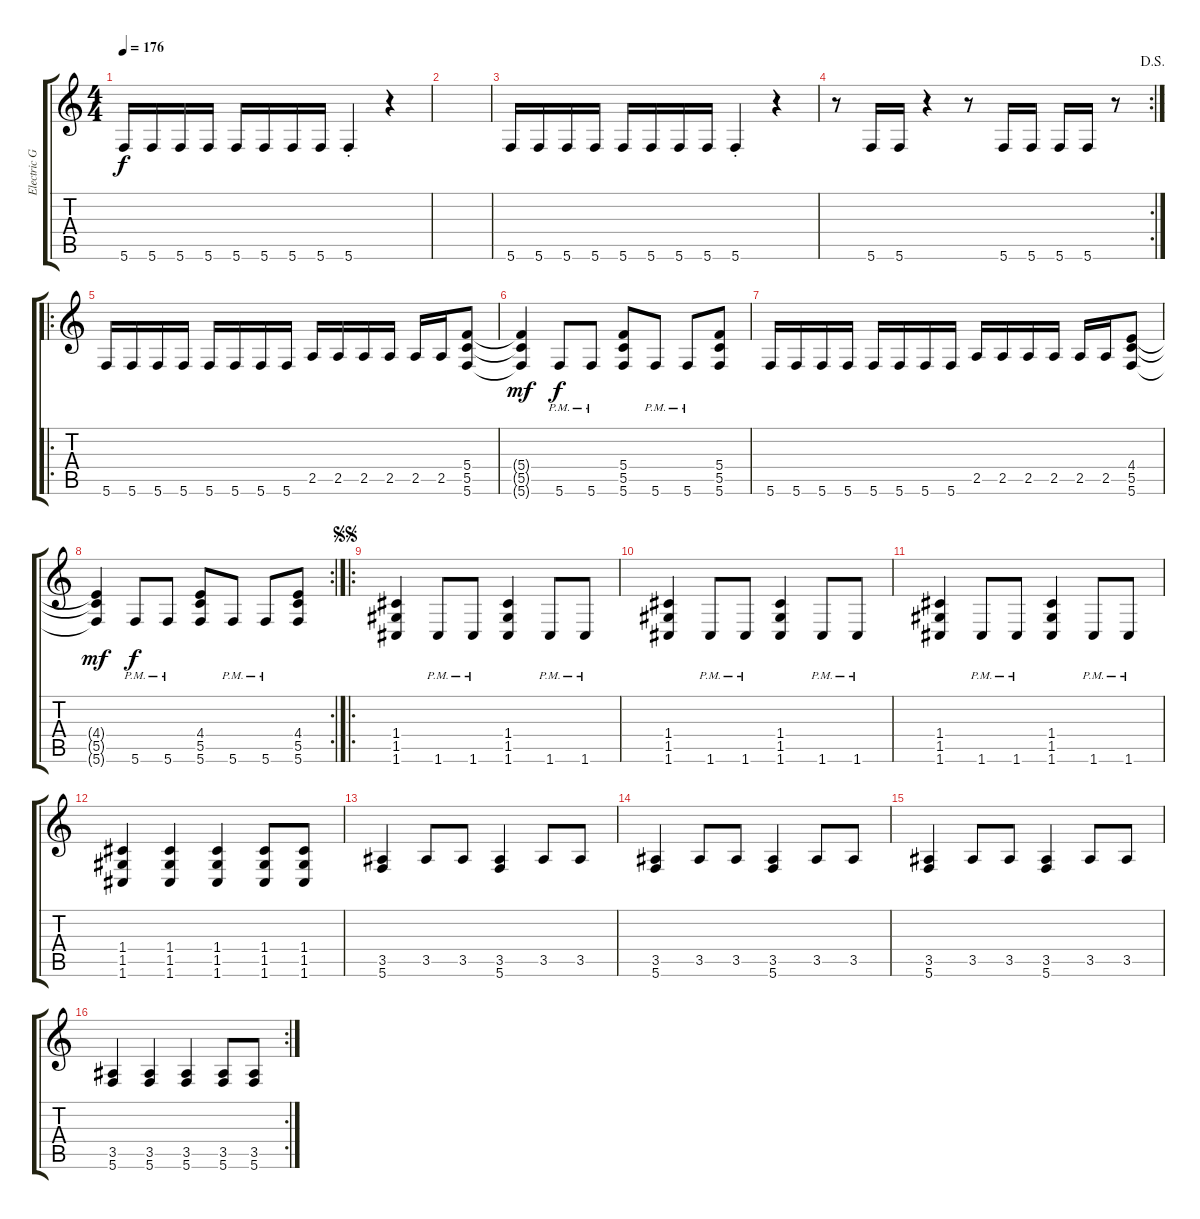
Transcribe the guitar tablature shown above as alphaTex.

\track ("Electric Guitar" "Electric G") {instrument distortionguitar}
\staff {score tabs}
\tuning (E4 C4 G3 C3 G2 C2) {hide}
\ts (4 4)
\tempo 176
\clef g2
\ks c
5.6.16{dy f} 5.6.16 5.6.16 5.6.16 5.6.16 5.6.16 5.6.16 5.6.16 5.6{st}.4 r.4 |
|
5.6.16 5.6.16 5.6.16 5.6.16 5.6.16 5.6.16 5.6.16 5.6.16 5.6{st}.4 r.4 |
\rc 2
\jump dalsegno
r.8 5.6.16 5.6.16 r.4 r.8 5.6.16 5.6.16 5.6.16 5.6.16 r.8 |
\ro
5.6.16 5.6.16 5.6.16 5.6.16 5.6.16 5.6.16 5.6.16 5.6.16 2.5.16 2.5.16 2.5.16 2.5.16 2.5.16 2.5.16 (5.4 5.5 5.6).8 |
(5.4{t} 5.5{t} 5.6{t}).4{dy mf} 5.6{pm}.8{dy f} 5.6{pm}.8 (5.4 5.5 5.6).8 5.6{pm}.8 5.6{pm}.8 (5.4 5.5 5.6).8 |
5.6.16 5.6.16 5.6.16 5.6.16 5.6.16 5.6.16 5.6.16 5.6.16 2.5.16 2.5.16 2.5.16 2.5.16 2.5.16 2.5.16 (4.4 5.5 5.6).8 |
\rc 2
(4.4{t} 5.5{t} 5.6{t}).4{dy mf} 5.6{pm}.8{dy f} 5.6{pm}.8 (4.4 5.5 5.6).8 5.6{pm}.8 5.6{pm}.8 (4.4 5.5 5.6).8 |
\ro
\jump segnosegno
(1.4 1.5 1.6).4 1.6{pm}.8 1.6{pm}.8 (1.4 1.5 1.6).4 1.6{pm}.8 1.6{pm}.8 |
(1.4 1.5 1.6).4 1.6{pm}.8 1.6{pm}.8 (1.4 1.5 1.6).4 1.6{pm}.8 1.6{pm}.8 |
(1.4 1.5 1.6).4 1.6{pm}.8 1.6{pm}.8 (1.4 1.5 1.6).4 1.6{pm}.8 1.6{pm}.8 |
(1.4 1.5 1.6).4 (1.4 1.5 1.6).4 (1.4 1.5 1.6).4 (1.4 1.5 1.6).8 (1.4 1.5 1.6).8 |
(3.5 5.6).4 3.5.8 3.5.8 (3.5 5.6).4 3.5.8 3.5.8 |
(3.5 5.6).4 3.5.8 3.5.8 (3.5 5.6).4 3.5.8 3.5.8 |
(3.5 5.6).4 3.5.8 3.5.8 (3.5 5.6).4 3.5.8 3.5.8 |
\rc 2
(3.5 5.6).4 (3.5 5.6).4 (3.5 5.6).4 (3.5 5.6).8 (3.5 5.6).8
